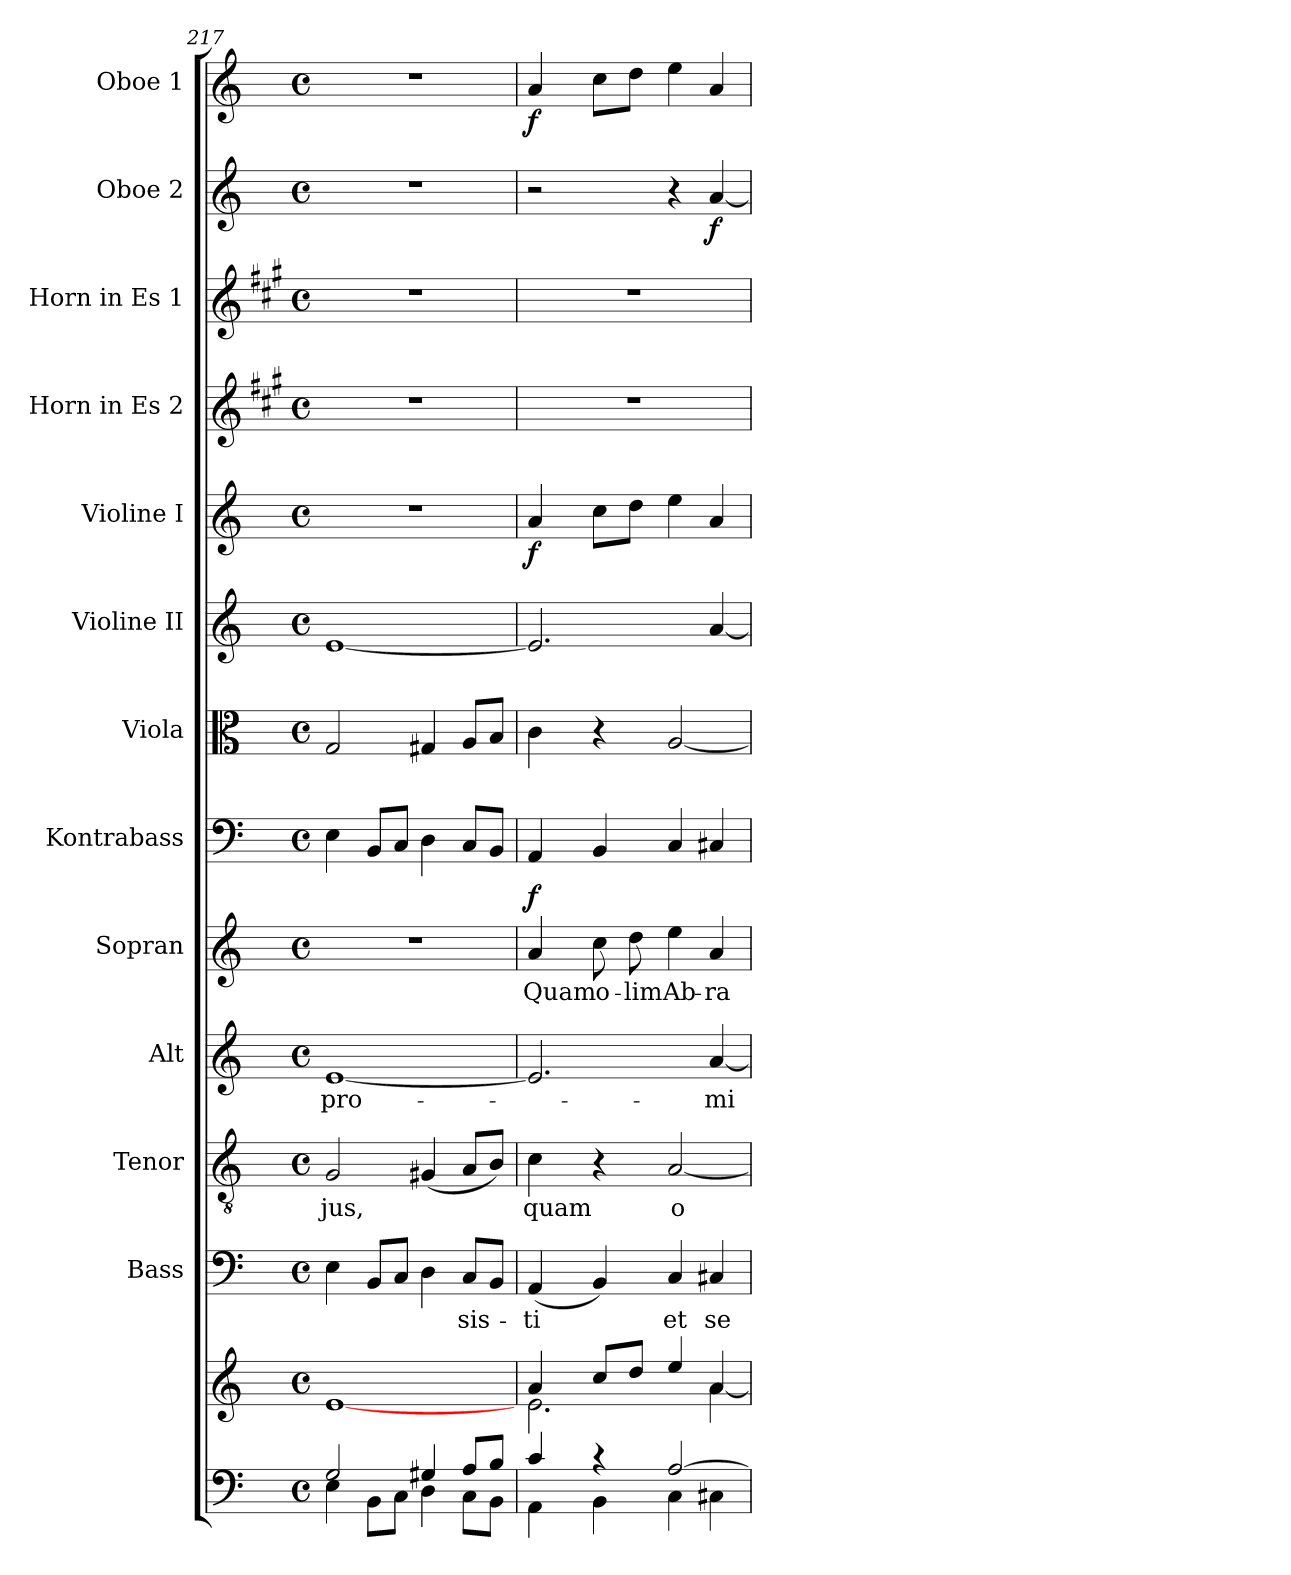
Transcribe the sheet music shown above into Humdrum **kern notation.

**kern	**kern	**kern	**text	**kern	**text	**kern	**text	**kern	**text	**dynam	**kern	**kern	**kern	**kern	**dynam	**kern	**kern	**kern	**dynam	**kern	**dynam
*part13	*part13	*part12	*part12	*part11	*part11	*part10	*part10	*part9	*part9	*part9	*part8	*part7	*part6	*part5	*part5	*part4	*part3	*part2	*part2	*part1	*part1
*staff14	*staff13	*staff12	*staff12	*staff11	*staff11	*staff10	*staff10	*staff9	*staff9	*staff9	*staff8	*staff7	*staff6	*staff5	*staff5	*staff4	*staff3	*staff2	*staff2	*staff1	*staff1
*	*	*I"Bass	*	*I"Tenor	*	*I"Alt	*	*I"Sopran	*	*	*I"Kontrabass	*I"Viola	*I"Violine II	*I"Violine I	*	*I"Horn in Es 2	*I"Horn in Es 1	*I"Oboe 2	*	*I"Oboe 1	*
*	*	*I'B.	*	*I'T.	*	*I'A.	*	*I'S.	*	*	*I'Kb.	*I'Vla.	*I'Vl. II	*I'Vl. I	*	*I'Hr. 2	*I'Hr. 1	*I'Ob. 2	*	*I'Ob. 1	*
*clefF4	*clefG2	*clefF4	*	*clefGv2	*	*clefG2	*	*clefG2	*	*	*clefF4	*clefC3	*clefG2	*clefG2	*	*clefG2	*clefG2	*clefG2	*	*clefG2	*
*	*	*	*	*	*	*	*	*	*	*	*ITrd7c12	*	*	*	*	*ITrd5c9	*ITrd5c9	*	*	*	*
*k[]	*k[]	*k[]	*	*k[]	*	*k[]	*	*k[]	*	*	*k[]	*k[]	*k[]	*k[]	*	*k[]	*k[]	*k[]	*	*k[]	*
*C:	*C:	*C:	*	*C:	*	*C:	*	*C:	*	*	*C:	*C:	*C:	*C:	*	*C:	*C:	*C:	*	*C:	*
*M4/4	*M4/4	*M4/4	*	*M4/4	*	*M4/4	*	*M4/4	*	*	*M4/4	*M4/4	*M4/4	*M4/4	*	*M4/4	*M4/4	*M4/4	*	*M4/4	*
*met(c)	*met(c)	*met(c)	*	*met(c)	*	*met(c)	*	*met(c)	*	*	*met(c)	*met(c)	*met(c)	*met(c)	*	*met(c)	*met(c)	*met(c)	*	*met(c)	*
=217	=217	=217	=217	=217	=217	=217	=217	=217	=217	=217	=217	=217	=217	=217	=217	=217	=217	=217	=217	=217	=217
*^	*	*	*	*	*	*	*	*	*	*	*	*	*	*	*	*	*	*	*	*	*
!	!	!	!	!	!	!LO:LY:b	!	!LO:LY:b	!	!	!	!	!	!	!	!	!	!	!	!	!	!
2G/	4E\	[1e	4E\	.	2G/	-jus,	[1e	pro-	1r	.	.	4EE\	2G/	[1e	1r	.	1r	1r	1r	.	1r	.
.	8BB\L	.	8BB/L	.	.	.	.	.	.	.	.	8BBB/L	.	.	.	.	.	.	.	.	.	.
.	8C\J	.	8C/J	.	.	.	.	.	.	.	.	8CC/J	.	.	.	.	.	.	.	.	.	.
4G#X/	4D\	.	4D\	.	(<4G#X/	.	.	.	.	.	.	4DD\	4G#X/	.	.	.	.	.	.	.	.	.
!	!	!	!	!LO:LY:b	!	!	!	!	!	!	!	!	!	!	!	!	!	!	!	!	!	!
8A/L	8C\L	.	8C/L	-sis-	8A/L	.	.	.	.	.	.	8CC/L	8A/L	.	.	.	.	.	.	.	.	.
8B/J	8BB\J	.	8BB/J	.	8B/J)	.	.	.	.	.	.	8BBB/J	8B/J	.	.	.	.	.	.	.	.	.
=218	=218	=218	=218	=218	=218	=218	=218	=218	=218	=218	=218	=218	=218	=218	=218	=218	=218	=218	=218	=218	=218	=218
*	*	*^	*	*	*	*	*	*	*	*	*	*	*	*	*	*	*	*	*	*	*	*
!	!	!	!	!	!LO:LY:b	!	!LO:LY:b	!	!	!	!LO:LY:b	!LO:DY:a	!	!	!	!	!LO:DY:b	!	!	!	!	!	!LO:DY:b
4c/	4AA\	4a/	2.e\	(<4AA/	-ti	4c\	quam	2.e/]	.	4a/	Quam	f	4AAA/	4c\	2.e/]	4a/	f	1r	1r	2r	.	4a/	f
!	!	!	!	!	!	!	!	!	!	!	!LO:LY:b	!	!	!	!	!	!	!	!	!	!	!	!
4rc	4BB\	8cc/L	.	4BB/)	.	4r	.	.	.	8cc\	o-	.	4BBB/	4r	.	8cc\L	.	.	.	.	.	8cc\L	.
!	!	!	!	!	!	!	!	!	!	!	!LO:LY:b	!	!	!	!	!	!	!	!	!	!	!	!
.	.	8dd/J	.	.	.	.	.	.	.	8dd\	-lim	.	.	.	.	8dd\J	.	.	.	.	.	8dd\J	.
!	!	!	!	!	!LO:LY:b	!	!LO:LY:b	!	!	!	!LO:LY:b	!	!	!	!	!	!	!	!	!	!	!	!
[>2A/	4C\	4ee/	.	4C/	et	[2A/	o-	.	.	4ee\	Ab-	.	4CC/	[2A/	.	4ee\	.	.	.	4r	.	4ee\	.
!	!	!	!	!	!LO:LY:b	!	!	!	!LO:LY:b	!	!LO:LY:b	!	!	!	!	!	!	!	!	!	!LO:DY:b	!	!
.	4C#X\	4a/	[<4a\	4C#X/	se-	.	.	[4a/	-mi-	4a/	-ra-	.	4CC#X/	.	[4a/	4a/	.	.	.	[4a/	f	4a/	.
*v	*v	*	*	*	*	*	*	*	*	*	*	*	*	*	*	*	*	*	*	*	*	*	*
*	*v	*v	*	*	*	*	*	*	*	*	*	*	*	*	*	*	*	*	*	*	*	*
=	=	=	=	=	=	=	=	=	=	=	=	=	=	=	=	=	=	=	=	=	=
*-	*-	*-	*-	*-	*-	*-	*-	*-	*-	*-	*-	*-	*-	*-	*-	*-	*-	*-	*-	*-	*-
